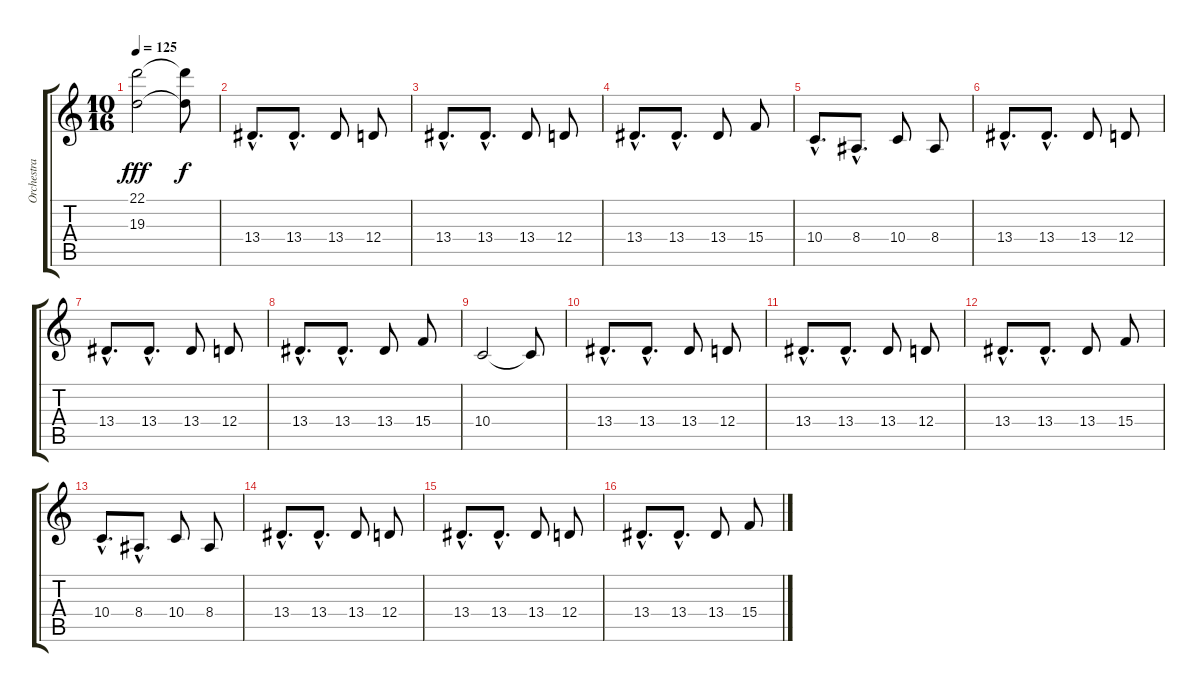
\track ("Orchestra" "Orchestra") {instrument stringensemble1}
\staff {score tabs}
\tuning (E4 B3 G3 D3 A2 E2) {hide}
\ts (10 16)
\tempo 125
\clef g2
\ks c
(22.1 19.3).2{dy fff} (22.1{t} 19.3{t}).8{dy f} |
13.4{hac}.8{d} 13.4{hac}.8{d} 13.4.8 12.4.8 |
13.4{hac}.8{d} 13.4{hac}.8{d} 13.4.8 12.4.8 |
13.4{hac}.8{d} 13.4{hac}.8{d} 13.4.8 15.4.8 |
10.4{hac}.8{d} 8.4{hac}.8{d} 10.4.8 8.4.8 |
13.4{hac}.8{d} 13.4{hac}.8{d} 13.4.8 12.4.8 |
13.4{hac}.8{d} 13.4{hac}.8{d} 13.4.8 12.4.8 |
13.4{hac}.8{d} 13.4{hac}.8{d} 13.4.8 15.4.8 |
10.4.2 10.4{t}.8 |
13.4{hac}.8{d} 13.4{hac}.8{d} 13.4.8 12.4.8 |
13.4{hac}.8{d} 13.4{hac}.8{d} 13.4.8 12.4.8 |
13.4{hac}.8{d} 13.4{hac}.8{d} 13.4.8 15.4.8 |
10.4{hac}.8{d} 8.4{hac}.8{d} 10.4.8 8.4.8 |
13.4{hac}.8{d} 13.4{hac}.8{d} 13.4.8 12.4.8 |
13.4{hac}.8{d} 13.4{hac}.8{d} 13.4.8 12.4.8 |
13.4{hac}.8{d} 13.4{hac}.8{d} 13.4.8 15.4.8
